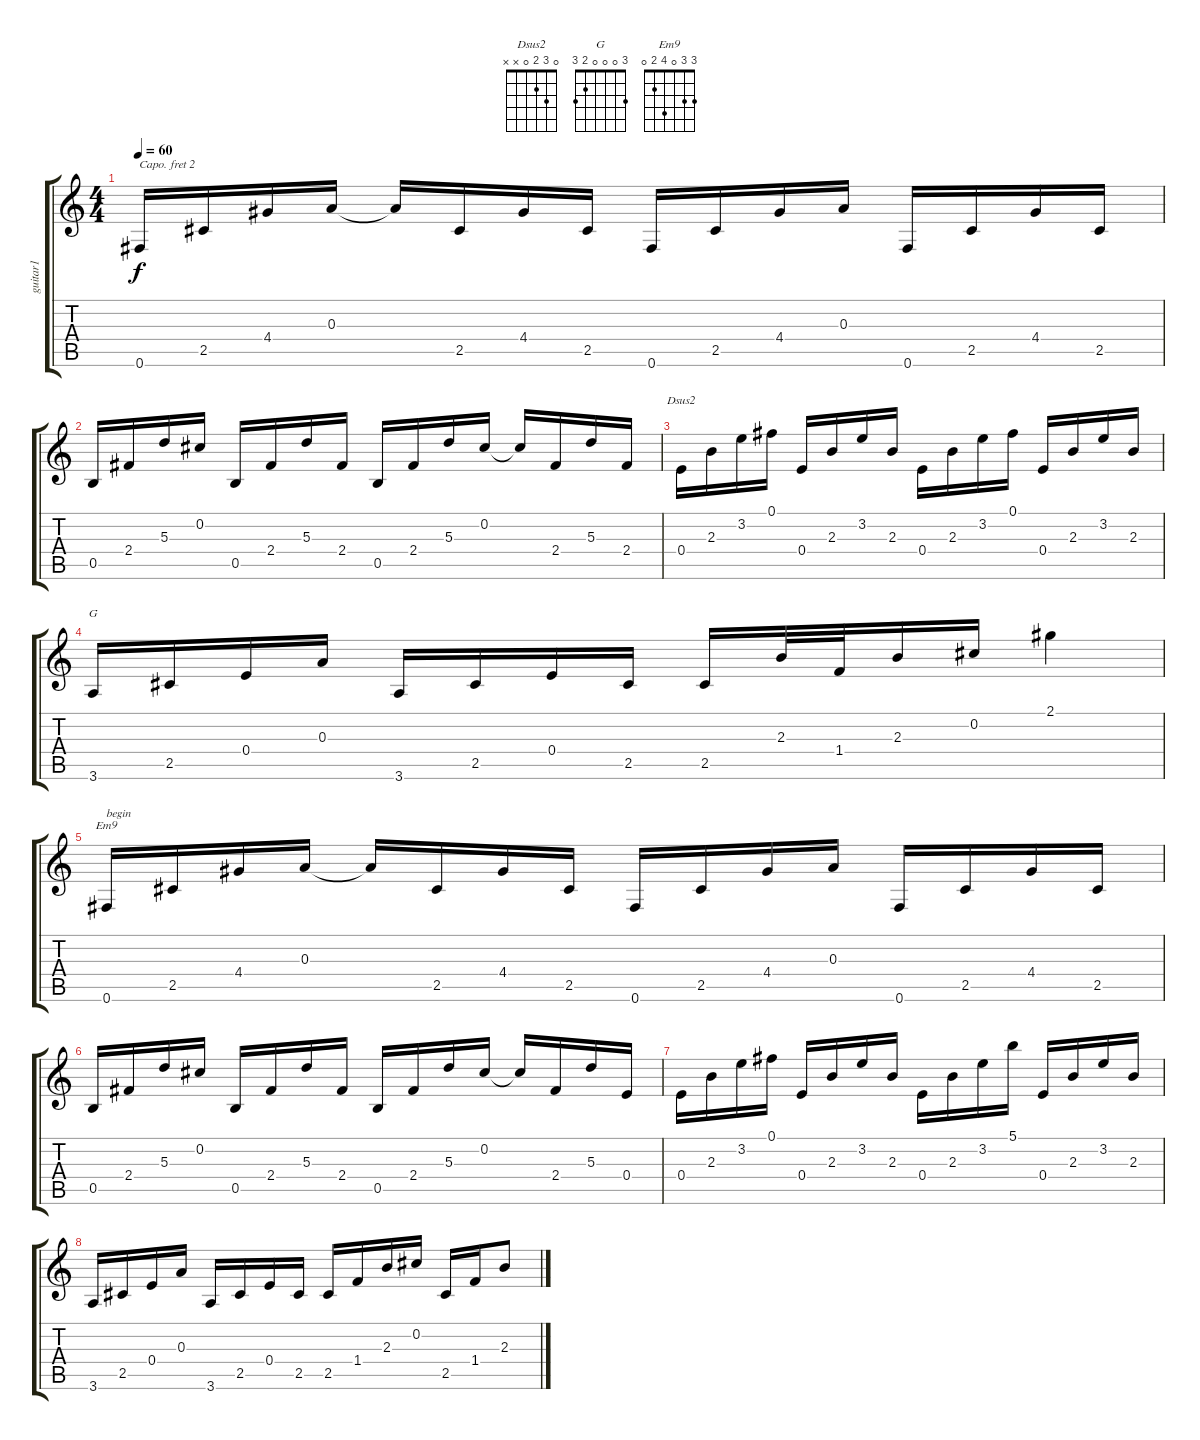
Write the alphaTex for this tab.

\track ("guitar1" "guitar1") {instrument acousticguitarnylon}
\staff {score tabs}
\capo 2
\tuning (E4 B3 G3 D3 A2 E2) {hide}
\chord ("Dsus2" 0 3 2 0 x x)
\chord ("G" 3 0 0 0 2 3)
\chord ("Em9" 3 3 0 4 2 0)
\ts (4 4)
\tempo 60
\clef g2
\ks c
0.6.16{dy f instrument acousticguitarnylon} 2.5.16 4.4.16 0.3.16 0.3{t}.16 2.5.16 4.4.16 2.5.16 0.6.16 2.5.16 4.4.16 0.3.16 0.6.16 2.5.16 4.4.16 2.5.16 |
0.5.16 2.4.16 5.3.16 0.2.16 0.5.16 2.4.16 5.3.16 2.4.16 0.5.16 2.4.16 5.3.16 0.2.16 0.2{t}.16 2.4.16 5.3.16 2.4.16 |
0.4.16{ch "Dsus2"} 2.3.16 3.2.16 0.1.16 0.4.16 2.3.16 3.2.16 2.3.16 0.4.16 2.3.16 3.2.16 0.1.16 0.4.16 2.3.16 3.2.16 2.3.16 |
3.6.16{ch "G"} 2.5.16 0.4.16 0.3.16 3.6.16 2.5.16 0.4.16 2.5.16 2.5.16 2.3.32 1.4.32 2.3.16 0.2.16 2.1.4 |
0.6.16{ch "Em9" txt "begin"} 2.5.16 4.4.16 0.3.16 0.3{t}.16 2.5.16 4.4.16 2.5.16 0.6.16 2.5.16 4.4.16 0.3.16 0.6.16 2.5.16 4.4.16 2.5.16 |
0.5.16 2.4.16 5.3.16 0.2.16 0.5.16 2.4.16 5.3.16 2.4.16 0.5.16 2.4.16 5.3.16 0.2.16 0.2{t}.16 2.4.16 5.3.16 0.4.16 |
0.4.16 2.3.16 3.2.16 0.1.16 0.4.16 2.3.16 3.2.16 2.3.16 0.4.16 2.3.16 3.2.16 5.1.16 0.4.16 2.3.16 3.2.16 2.3.16 |
3.6.16 2.5.16 0.4.16 0.3.16 3.6.16 2.5.16 0.4.16 2.5.16 2.5.16 1.4.16 2.3.16 0.2.16 2.5.16 1.4.16 2.3.8
